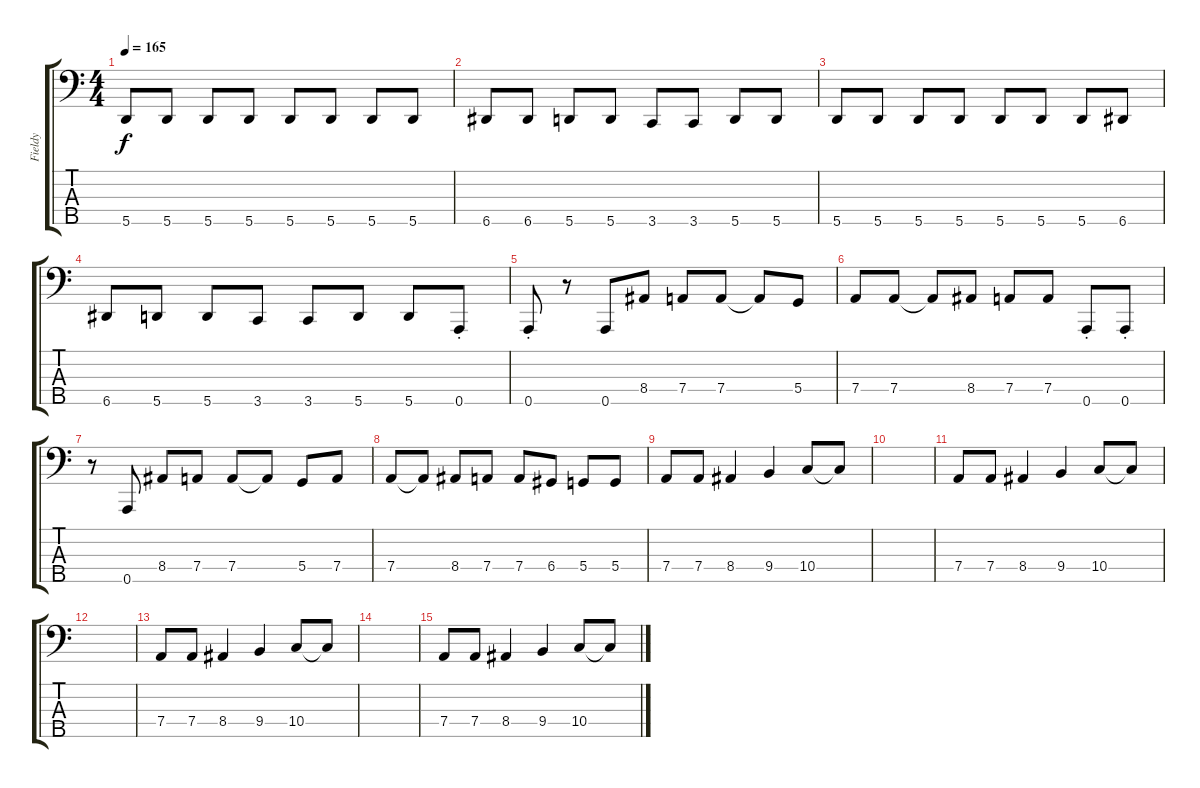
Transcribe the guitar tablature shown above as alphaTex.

\track ("Fieldy" "Fieldy") {instrument electricbassfinger}
\staff {score tabs}
\tuning (F2 C2 G1 D1 A0) {hide}
\ts (4 4)
\tempo 165
\clef f4
\ks c
5.5.8{dy f} 5.5.8 5.5.8 5.5.8 5.5.8 5.5.8 5.5.8 5.5.8 |
6.5.8 6.5.8 5.5.8 5.5.8 3.5.8 3.5.8 5.5.8 5.5.8 |
5.5.8 5.5.8 5.5.8 5.5.8 5.5.8 5.5.8 5.5.8 6.5.8 |
6.5.8 5.5.8 5.5.8 3.5.8 3.5.8 5.5.8 5.5.8 0.5{st}.8 |
0.5{st}.8 r.8 0.5.8 8.4.8 7.4.8 7.4.8 7.4{t}.8 5.4.8 |
7.4.8 7.4.8 7.4{t}.8 8.4.8 7.4.8 7.4.8 0.5{st}.8 0.5{st}.8 |
r.8 0.5.8 8.4.8 7.4.8 7.4.8 7.4{t}.8 5.4.8 7.4.8 |
7.4.8 7.4{t}.8 8.4.8 7.4.8 7.4.8 6.4.8 5.4.8 5.4.8 |
7.4.8 7.4.8 8.4.4 9.4.4 10.4.8 10.4{t}.8 |
|
7.4.8 7.4.8 8.4.4 9.4.4 10.4.8 10.4{t}.8 |
|
7.4.8 7.4.8 8.4.4 9.4.4 10.4.8 10.4{t}.8 |
|
7.4.8 7.4.8 8.4.4 9.4.4 10.4.8 10.4{t}.8
